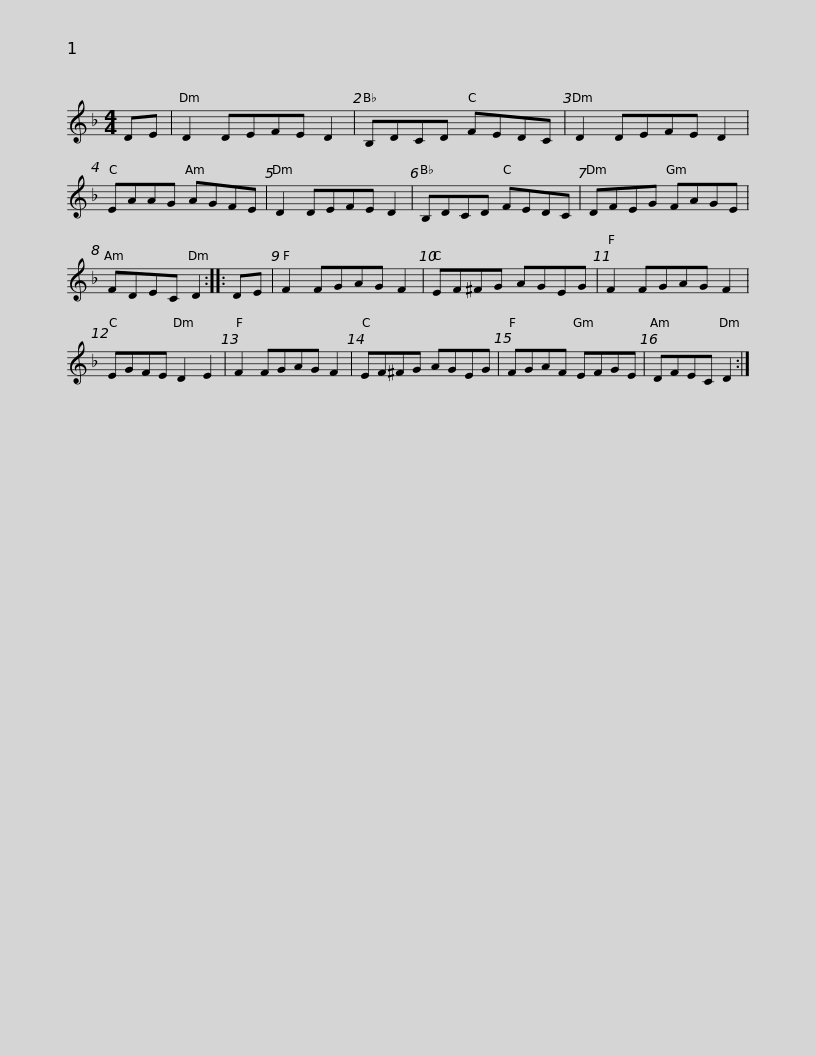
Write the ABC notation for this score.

X:1
L:1/8
M:4/4
I:linebreak $
K:Dmin
V:1 treble
V:1
 DE | D2 DEFE D2 | B,DCD FEDC | D2 DEFE D2 | EAAG AGFE | %5
 D2 DEFE D2 |$ B,DCD FEDC | DFEG FAGE | FDEC D2 :: DE | %10
 F2 FGAG F2 | EF^FG AGEG |$ F2 FGAG F2 | EGFE D2 E2 | F2 FGAG F2 | %15
 EF^FG AGEG | FGAF EFGE | DFEC D2 :| %18
